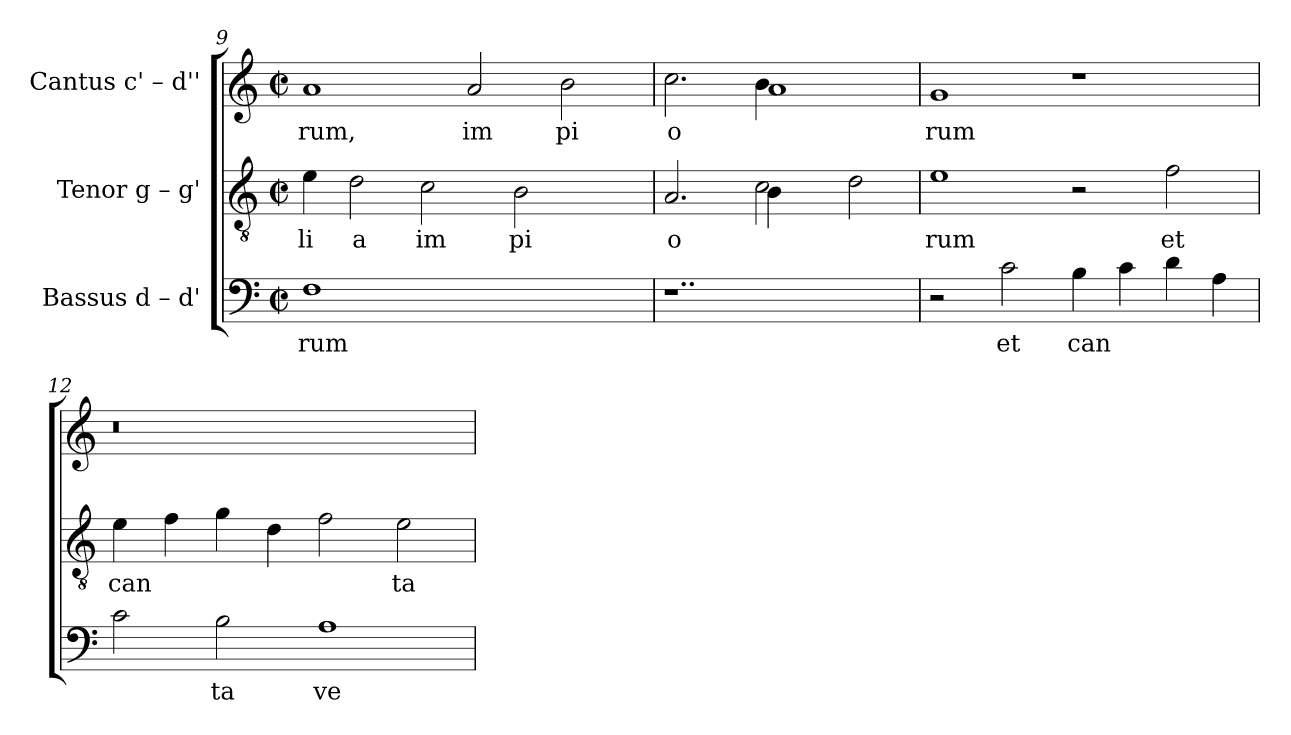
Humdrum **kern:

**kern	**text	**kern	**text	**kern	**text
*part3	*part3	*part2	*part2	*part1	*part1
*staff3	*staff3	*staff2	*staff2	*staff1	*staff1
*I"Bassus  d – d'	*	*I"Tenor  g – g'	*	*I"Cantus  c' – d''	*
*clefF4	*	*clefGv2	*	*clefG2	*
*M2/2	*	*M2/2	*	*M2/2	*
*met(c|)	*	*met(c|)	*	*met(c|)	*
=9	=9	=9	=9	=9	=9
!	!LO:LY:b:cj	!	!LO:LY:b:cj	!	!LO:LY:b:cj
1F	rum	4e\	li	1a	rum,
!	!	!	!LO:LY:b:cj	!	!
.	.	2d\	a	.	.
!	!	!	!LO:LY:b:cj	!	!
.	.	2c\	im	.	.
!	!	!	!	!	!LO:LY:b:cj
1ryy	.	.	.	2a/	im
!	!	!	!LO:LY:b:cj	!	!
.	.	2B\	pi	.	.
!	!	!	!	!	!LO:LY:b:cj
.	.	.	.	2b\	pi
.	.	4ryy	.	.	.
=10	=10	=10	=10	=10	=10
!	!	!	!LO:LY:b:cj	!	!LO:LY:b:cj
*	*	*^	*	*^	*
1..r	.	2.A/	2.ryy	o	2.cc\	2.ryy	o
.	.	2c\	4B\	.	4b\	1a	.
.	.	.	2.ryy	.	2.ryy	.	.
.	.	2d\	.	.	.	.	.
*	*	*v	*v	*	*	*	*
*	*	*	*	*v	*v	*
!!LO:LB:g=z
=11	=11	=11	=11	=11	=11
!	!	!	!LO:LY:b:cj	!	!LO:LY:b:cj
2r	.	1e	rum	1g	rum
!	!LO:LY:b:cj	!	!	!	!
2c\	et	.	.	.	.
!	!LO:LY:b	!	!	!	!
4B\	can	2r	.	1r	.
4c\	.	.	.	.	.
!	!	!	!LO:LY:b:cj	!	!
4d\	.	2f\	et	.	.
4A\	.	.	.	.	.
=12	=12	=12	=12	=12	=12
!	!	!	!LO:LY:b	!	!
2c\	.	4e\	can	0r	.
.	.	4f\	.	.	.
!	!LO:LY:b:cj	!	!	!	!
2B\	ta	4g\	.	.	.
.	.	4d\	.	.	.
!	!LO:LY:b:cj	!	!	!	!
1A	ve	2f\	.	.	.
!	!	!	!LO:LY:b:cj	!	!
.	.	2e\	ta	.	.
=	=	=	=	=	=
*-	*-	*-	*-	*-	*-
